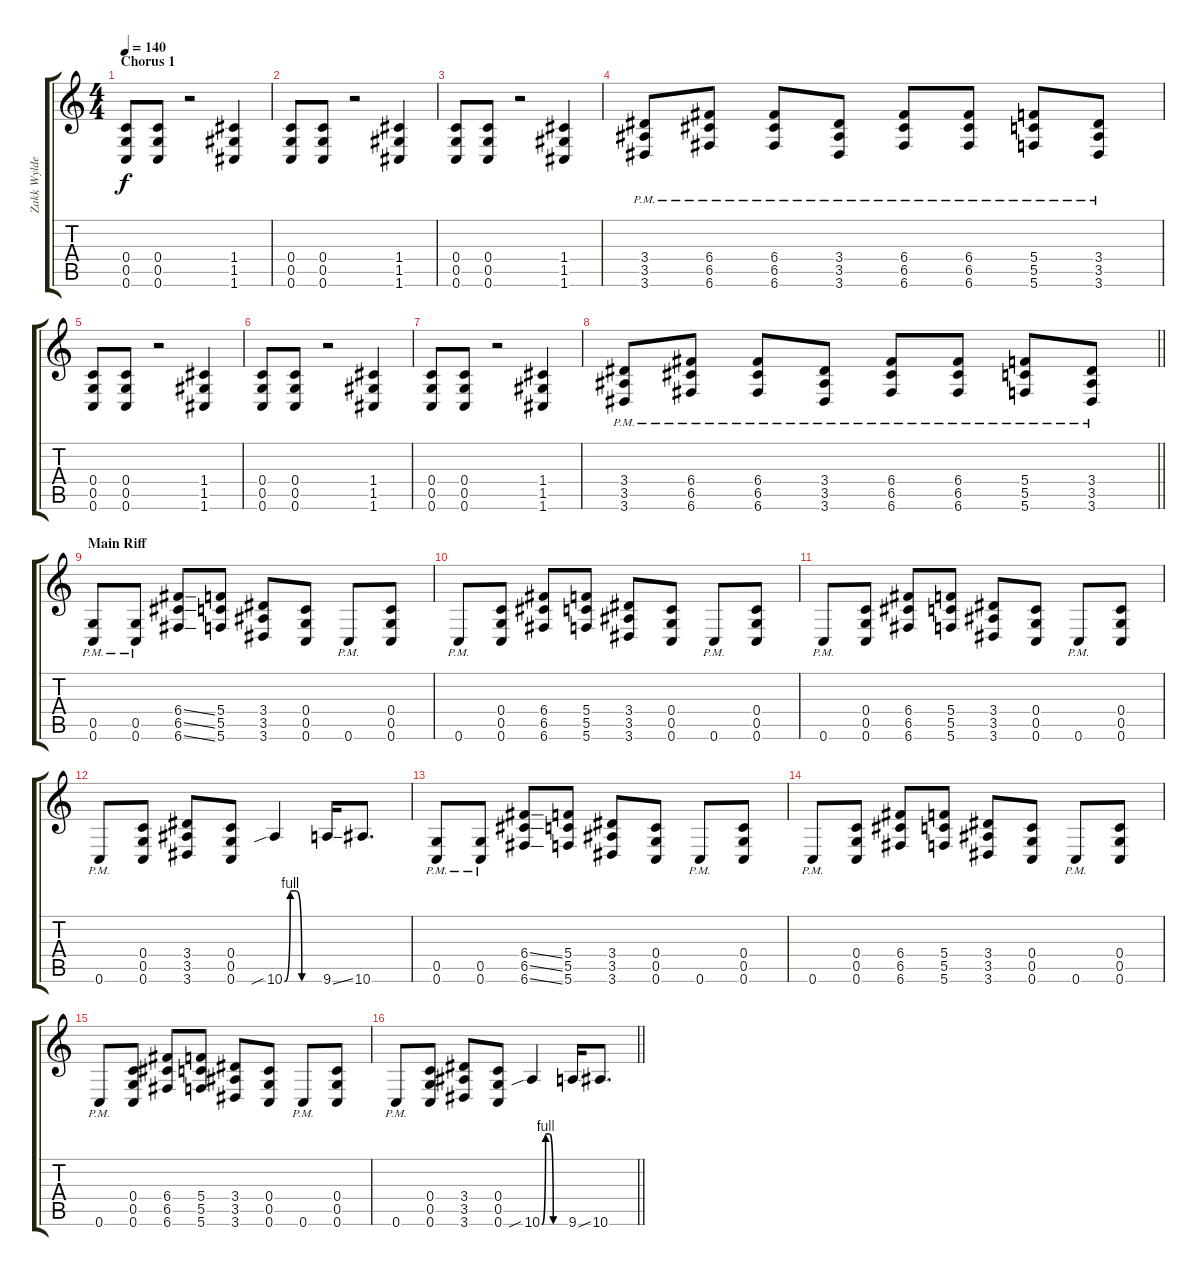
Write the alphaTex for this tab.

\track ("Zakk Wylde" "Zakk Wylde") {instrument distortionguitar}
\staff {score tabs}
\tuning (D4 A3 F3 C3 G2 C2) {hide}
\ts (4 4)
\section ("" "Chorus 1")
\tempo 140
\clef g2
\ks c
(0.4 0.5 0.6).8{dy f} (0.4 0.5 0.6).8 r.2 (1.4 1.5 1.6).4 |
(0.4 0.5 0.6).8 (0.4 0.5 0.6).8 r.2 (1.4 1.5 1.6).4 |
(0.4 0.5 0.6).8 (0.4 0.5 0.6).8 r.2 (1.4 1.5 1.6).4 |
(3.4{pm} 3.5{pm} 3.6{pm}).8 (6.4{pm} 6.5{pm} 6.6{pm}).8 (6.4{pm} 6.5{pm} 6.6{pm}).8 (3.4{pm} 3.5{pm} 3.6{pm}).8 (6.4{pm} 6.5{pm} 6.6{pm}).8 (6.4{pm} 6.5{pm} 6.6{pm}).8 (5.4{pm} 5.5{pm} 5.6{pm}).8 (3.4{pm} 3.5{pm} 3.6{pm}).8 |
(0.4 0.5 0.6).8 (0.4 0.5 0.6).8 r.2 (1.4 1.5 1.6).4 |
(0.4 0.5 0.6).8 (0.4 0.5 0.6).8 r.2 (1.4 1.5 1.6).4 |
(0.4 0.5 0.6).8 (0.4 0.5 0.6).8 r.2 (1.4 1.5 1.6).4 |
\barLineRight lightlight
(3.4{pm} 3.5{pm} 3.6{pm}).8 (6.4{pm} 6.5{pm} 6.6{pm}).8 (6.4{pm} 6.5{pm} 6.6{pm}).8 (3.4{pm} 3.5{pm} 3.6{pm}).8 (6.4{pm} 6.5{pm} 6.6{pm}).8 (6.4{pm} 6.5{pm} 6.6{pm}).8 (5.4{pm} 5.5{pm} 5.6{pm}).8 (3.4{pm} 3.5{pm} 3.6{pm}).8 |
\section ("" "Main Riff")
(0.5{pm} 0.6{pm}).8 (0.5{pm} 0.6{pm}).8 (6.4{ss} 6.5{ss} 6.6{ss}).8 (5.4 5.5 5.6).8 (3.4 3.5 3.6).8 (0.4 0.5 0.6).8 0.6{pm}.8 (0.4 0.5 0.6).8 |
0.6{pm}.8 (0.4 0.5 0.6).8 (6.4 6.5 6.6).8 (5.4 5.5 5.6).8 (3.4 3.5 3.6).8 (0.4 0.5 0.6).8 0.6{pm}.8 (0.4 0.5 0.6).8 |
0.6{pm}.8 (0.4 0.5 0.6).8 (6.4 6.5 6.6).8 (5.4 5.5 5.6).8 (3.4 3.5 3.6).8 (0.4 0.5 0.6).8 0.6{pm}.8 (0.4 0.5 0.6).8 |
0.6{pm}.8 (0.4 0.5 0.6).8 (3.4 3.5 3.6).8 (0.4 0.5 0.6).8 10.6{be (custom 0 0 10 4 20 4 30 0 60 0) sib}.4 9.6{ss}.16 10.6.8{d} |
(0.5{pm} 0.6{pm}).8 (0.5{pm} 0.6{pm}).8 (6.4{ss} 6.5{ss} 6.6{ss}).8 (5.4 5.5 5.6).8 (3.4 3.5 3.6).8 (0.4 0.5 0.6).8 0.6{pm}.8 (0.4 0.5 0.6).8 |
0.6{pm}.8 (0.4 0.5 0.6).8 (6.4 6.5 6.6).8 (5.4 5.5 5.6).8 (3.4 3.5 3.6).8 (0.4 0.5 0.6).8 0.6{pm}.8 (0.4 0.5 0.6).8 |
0.6{pm}.8 (0.4 0.5 0.6).8 (6.4 6.5 6.6).8 (5.4 5.5 5.6).8 (3.4 3.5 3.6).8 (0.4 0.5 0.6).8 0.6{pm}.8 (0.4 0.5 0.6).8 |
\barLineRight lightlight
0.6{pm}.8 (0.4 0.5 0.6).8 (3.4 3.5 3.6).8 (0.4 0.5 0.6).8 10.6{be (custom 0 0 10 4 20 4 30 0 60 0) sib}.4 9.6{ss}.16 10.6.8{d}
